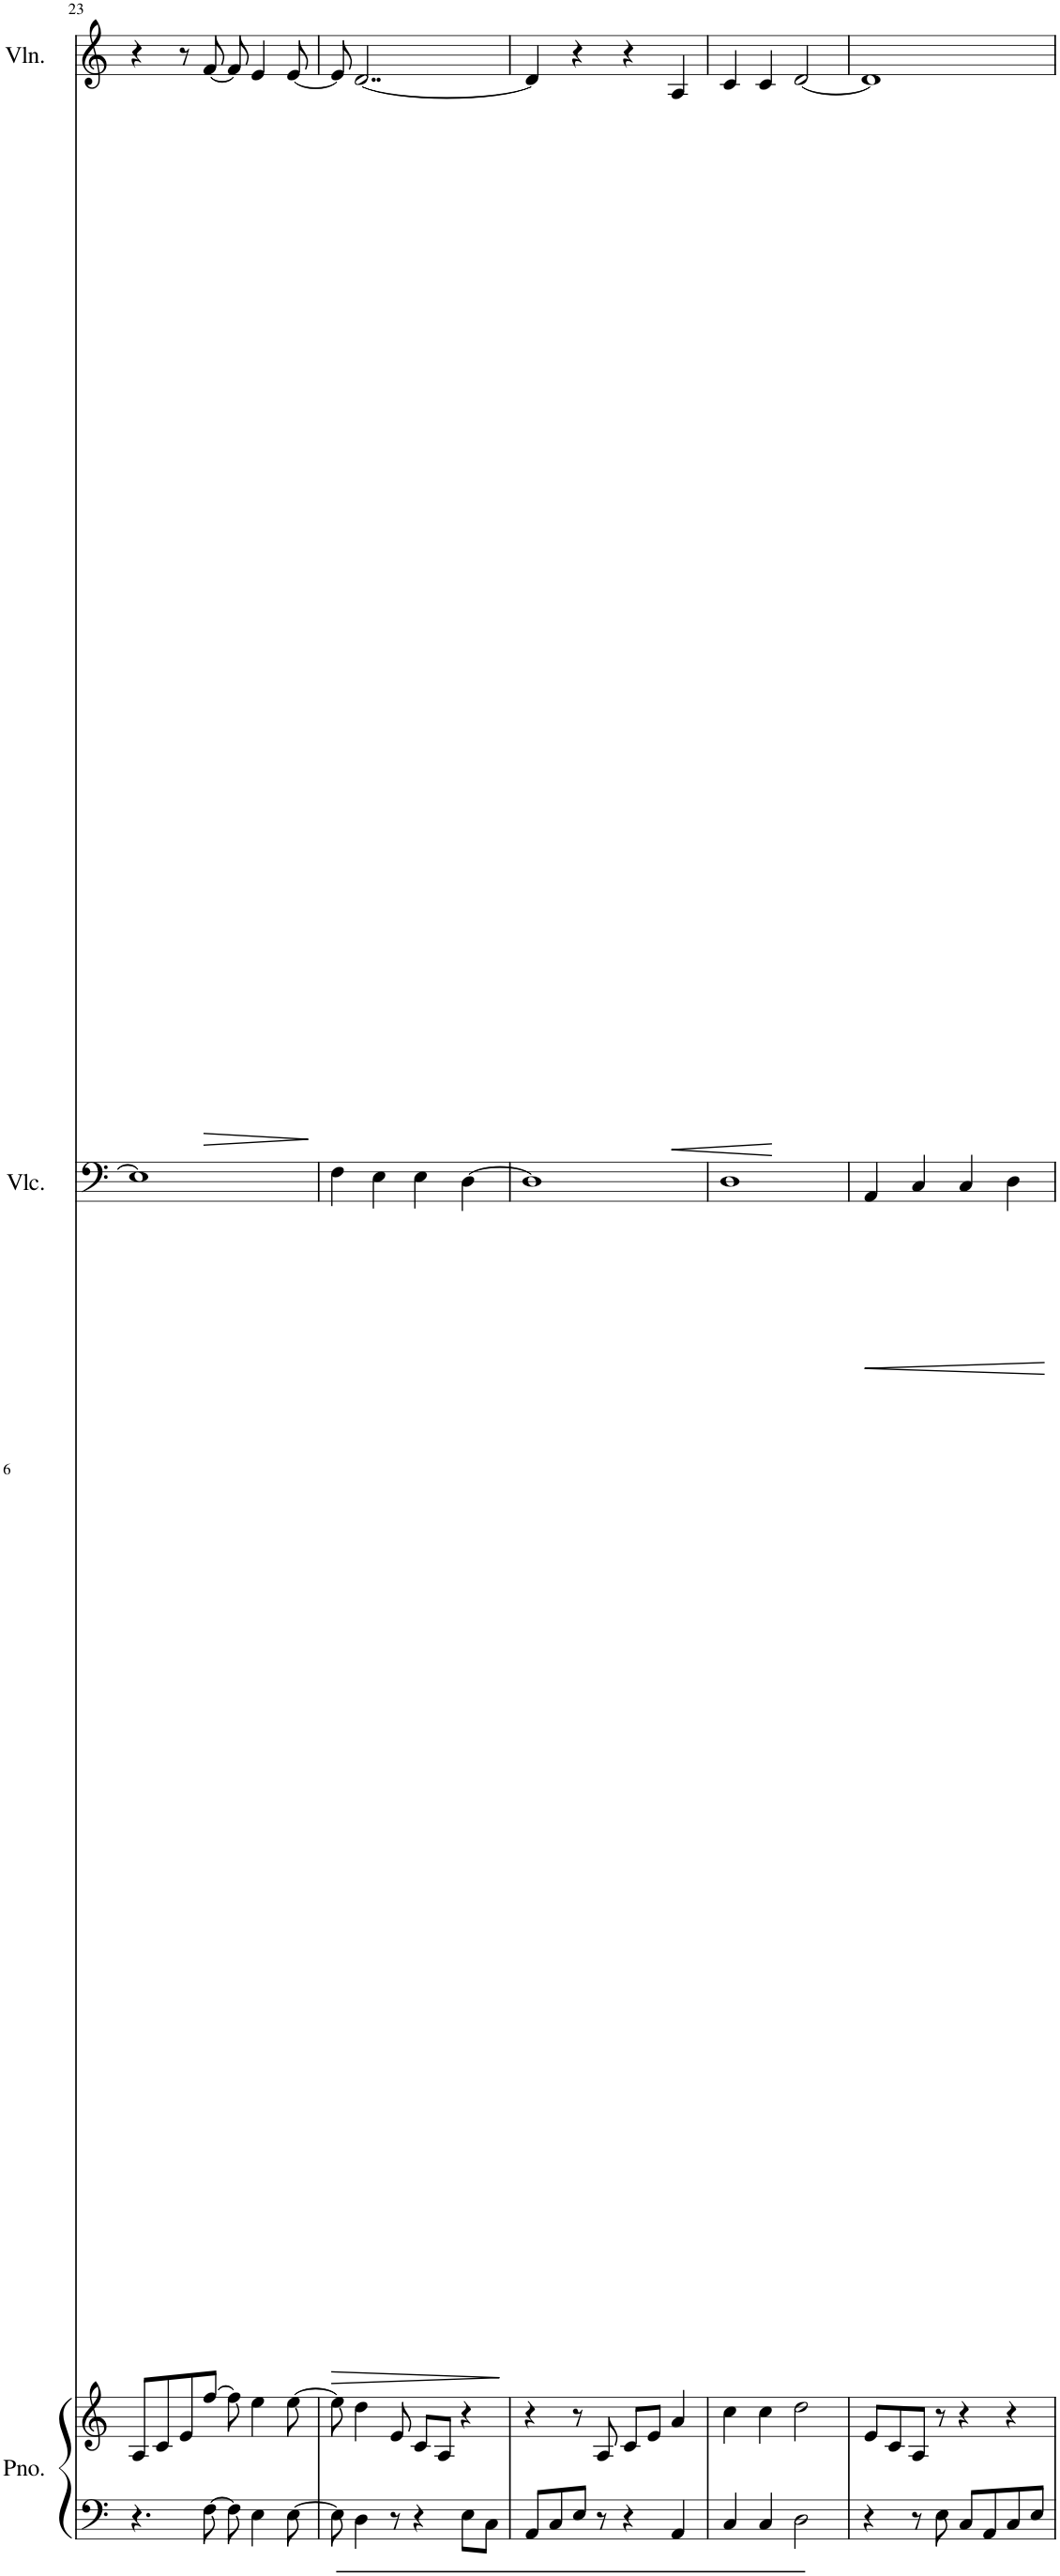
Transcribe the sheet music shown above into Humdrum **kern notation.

**kern	**kern	**kern	**dynam	**kern	**dynam
*part3	*part3	*part2	*part2	*part1	*part1
*staff4	*staff3	*staff2	*staff2	*staff1	*staff1
*I"Piano	*	*I"Violoncello	*	*I"Violin	*
*I'Pno.	*	*I'Vlc.	*	*I'Vln.	*
!!LO:PB:g=z
*clefF4	*clefG2	*clefF4	*	*clefG2	*
*k[]	*k[]	*k[]	*	*k[]	*
*M4/4	*M4/4	*M4/4	*	*M4/4	*
=23	=23	=23	=23	=23	=23
4.r	8A/L	1E]	.	4r	.
.	8c/	.	.	.	.
.	8e/	.	.	8r	.
!	!	!	!	!	!LO:HP:b
[8F\	[8ff/J	.	.	[8f/	>
8F\]	8ff\]	.	.	8f/]	.
4E\	4ee\	.	.	4e/	.
[8E\	[8ee\	.	.	[8e/	.
.	.	.	.	.	]
=24	=24	=24	=24	=24	=24
!	!	!	!LO:HP:b	!	!
8E\]	8ee\]	4F\	>	8e/]	.
4D\	4dd\	.	.	[2..d/	.
.	.	4E\	.	.	.
8r	8e/	.	.	.	.
4r	8c/L	4E\	.	.	.
.	8A/J	.	.	.	.
8E\L	4r	[4D\	.	.	.
8C\J	.	.	.	.	.
.	.	.	]	.	.
=25	=25	=25	=25	=25	=25
8AA/L	4r	1D]	.	4d/]	.
8C/	.	.	.	.	.
8E/J	8r	.	.	4r	.
8r	8A/	.	.	.	.
4r	8c/L	.	.	4r	.
.	8e/J	.	.	.	.
!	!	!	!	!	!LO:HP:b
4AA/	4a/	.	.	4A/	<
.	.	.	.	.	[
=26	=26	=26	=26	=26	=26
4C/	4cc\	1D	.	4c/	.
4C/	4cc\	.	.	4c/	.
2D\	2dd\	.	.	[2d/	.
=27	=27	=27	=27	=27	=27
!	!	!	!LO:HP:b	!	!
4r	8e/L	4AA/	<	1d]	.
.	8c/	.	.	.	.
8r	8A/J	4C/	.	.	.
8E\	8r	.	.	.	.
8C/L	4r	4C/	.	.	.
8AA/	.	.	.	.	.
8C/	4r	4D\	.	.	.
8E/J	.	.	.	.	.
.	.	.	[	.	.
=	=	=	=	=	=
*-	*-	*-	*-	*-	*-
